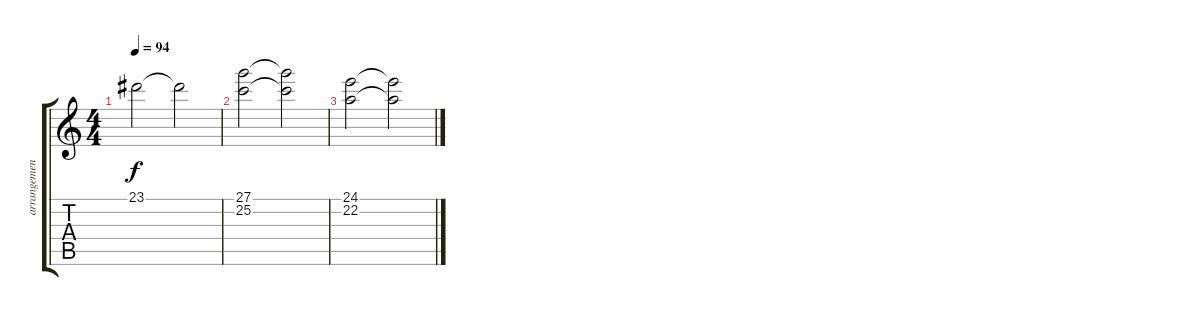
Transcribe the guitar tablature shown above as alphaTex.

\track ("arrangements (Cools) 2" "arrangemen") {instrument synthstrings1}
\staff {score tabs}
\tuning (E4 B3 G3 D3 A2 E2) {hide}
\ts (4 4)
\tempo 94
\clef g2
\ks c
23.1.2{dy f} 23.1{t}.2 |
(27.1 25.2).2 (27.1{t} 25.2{t}).2 |
(24.1 22.2).2 (24.1{t} 22.2{t}).2
